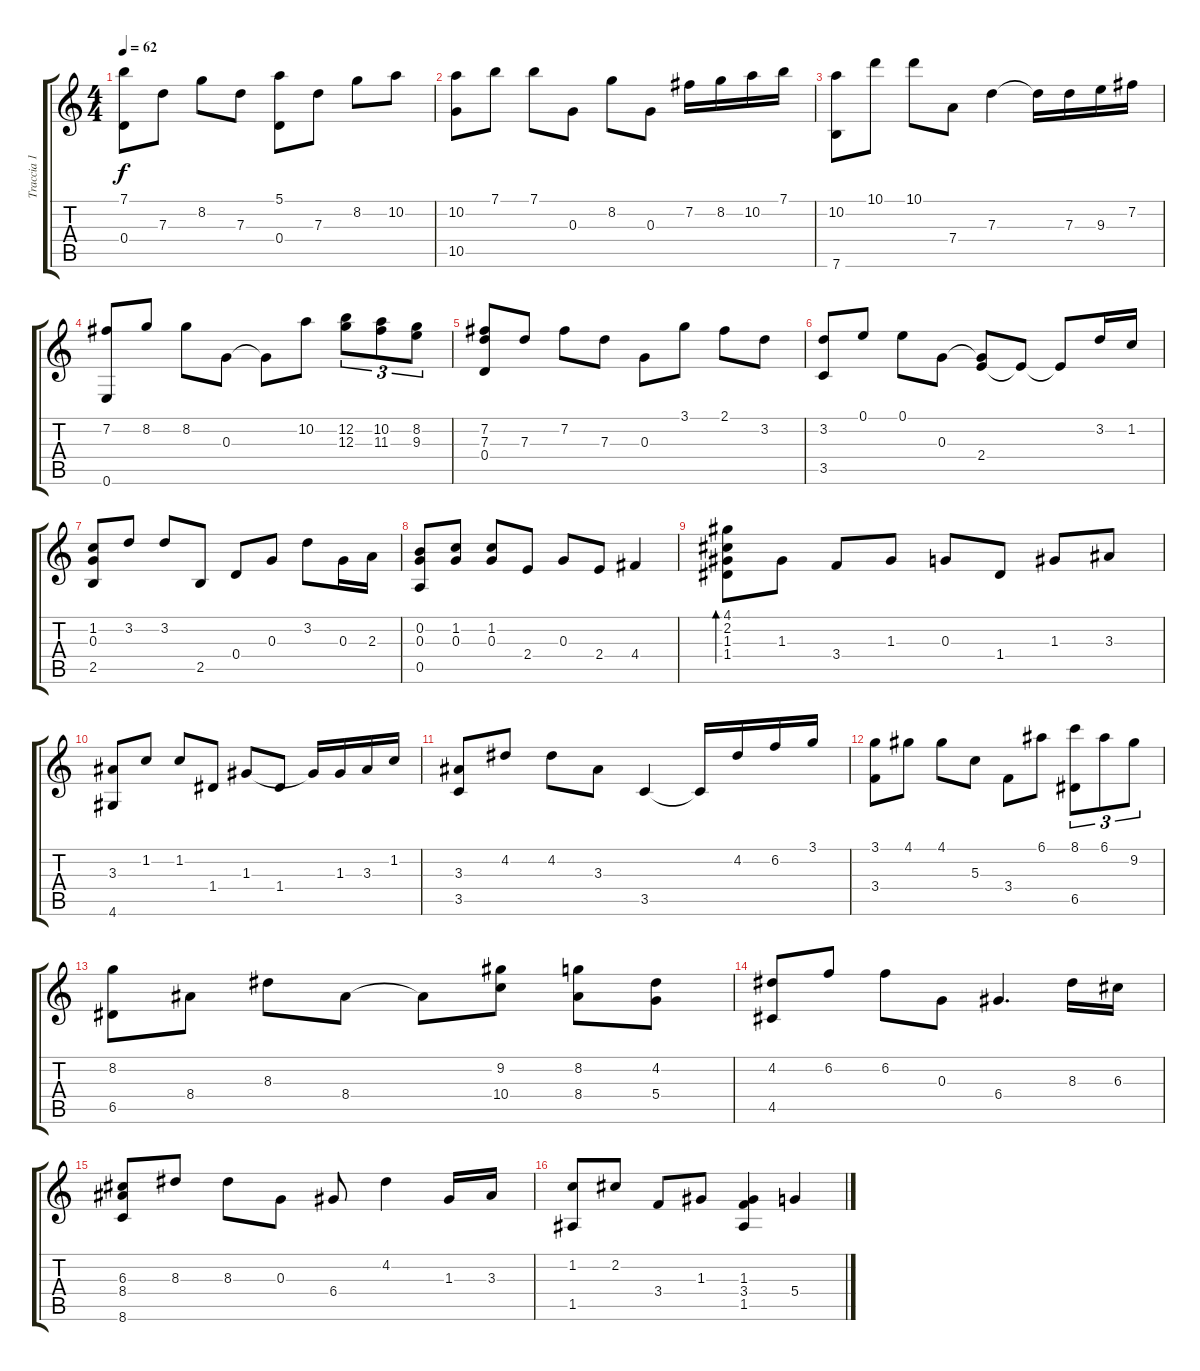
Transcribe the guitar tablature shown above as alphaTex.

\track ("Traccia 1" "Traccia 1") {instrument acousticguitarnylon}
\staff {score tabs}
\tuning (E4 B3 G3 D3 A2 E2) {hide}
\ts (4 4)
\tempo 62
\clef g2
\ks c
(7.1 0.4).8{dy f} 7.3.8 8.2.8 7.3.8 (5.1 0.4).8 7.3.8 8.2.8 10.2.8 |
(10.2 10.5).8 7.1.8 7.1.8 0.3.8 8.2.8 0.3.8 7.2.16 8.2.16 10.2.16 7.1.16 |
(10.2 7.6).8 10.1.8 10.1.8 7.4.8 7.3.4 7.3{t}.16 7.3.16 9.3.16 7.2.16 |
(7.2 0.6).8 8.2.8 8.2.8 0.3.8 0.3{t}.8 10.2.8 (12.2 12.3).8{tu (3 2)} (10.2 11.3).8{tu (3 2)} (8.2 9.3).8{tu (3 2)} |
(7.2 7.3 0.4).8 7.3.8 7.2.8 7.3.8 0.3.8 3.1.8 2.1.8 3.2.8 |
(3.2 3.5).8 0.1.8 0.1.8 0.3.8 (0.3{t} 2.4).8 2.4{t}.8 2.4{t}.8 3.2.16 1.2.16 |
(1.2 0.3 2.5).8 3.2.8 3.2.8 2.5.8 0.4.8 0.3.8 3.2.8 0.3.16 2.3.16 |
(0.2 0.3 0.5).8 (1.2 0.3).8 (1.2 0.3).8 2.4.8 0.3.8 2.4.8 4.4.4 |
(4.1 2.2 1.3 1.4).8{bd 240} 1.3.8 3.4.8 1.3.8 0.3.8 1.4.8 1.3.8 3.3.8 |
(3.3 4.6).8 1.2.8 1.2.8 1.4.8 1.3.8 1.4.8 1.3{t}.16 1.3.16 3.3.16 1.2.16 |
(3.3 3.5).8 4.2.8 4.2.8 3.3.8 3.5.4 3.5{t}.16 4.2.16 6.2.16 3.1.16 |
(3.1 3.4).8 4.1.8 4.1.8 5.3.8 3.4.8 6.1.8 (8.1 6.5).8{tu (3 2)} 6.1.8{tu (3 2)} 9.2.8{tu (3 2)} |
(8.2 6.5).8 8.4.8 8.3.8 8.4.8 8.4{t}.8 (9.2 10.4).8 (8.2 8.4).8 (4.2 5.4).8 |
(4.2 4.5).8 6.2.8 6.2.8 0.3.8 6.4.4{d} 8.3.16 6.3.16 |
(6.3 8.4 8.6).8 8.3.8 8.3.8 0.3.8 6.4.8 4.2.4 1.3.16 3.3.16 |
(1.2 1.5).8 2.2.8 3.4.8 1.3.8 (1.3 3.4 1.5).4 5.4.4
